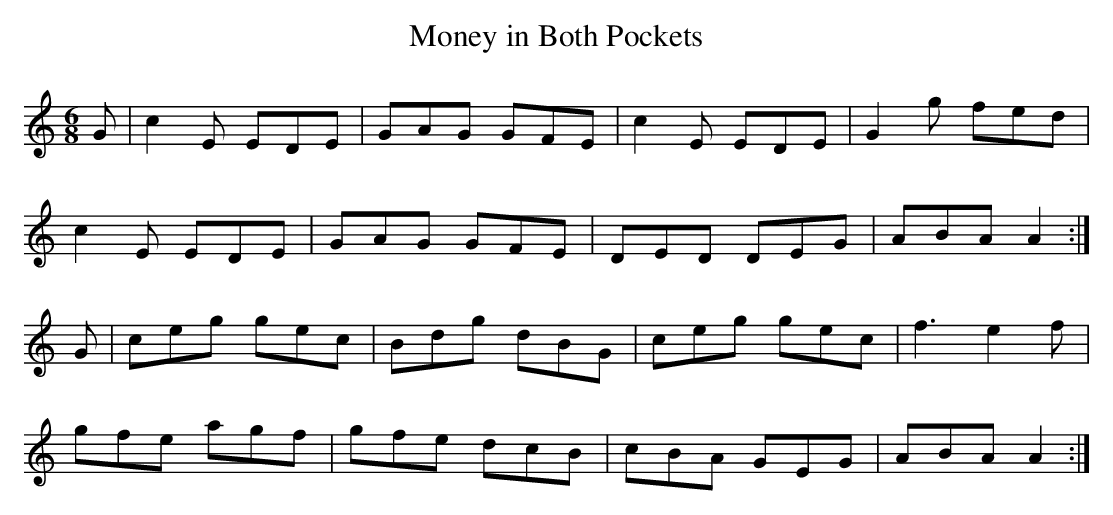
X:1
T: Money in Both Pockets
M: 6/8
L: 1/8
K: Am
G | c2E EDE | GAG GFE | c2E EDE | G2g fed |
c2E EDE | GAG GFE | DED DEG | ABA A2 :|
G | ceg gec | Bdg dBG | ceg gec | f3 e2f |
gfe agf | gfe dcB | cBA GEG | ABA A2 :|
